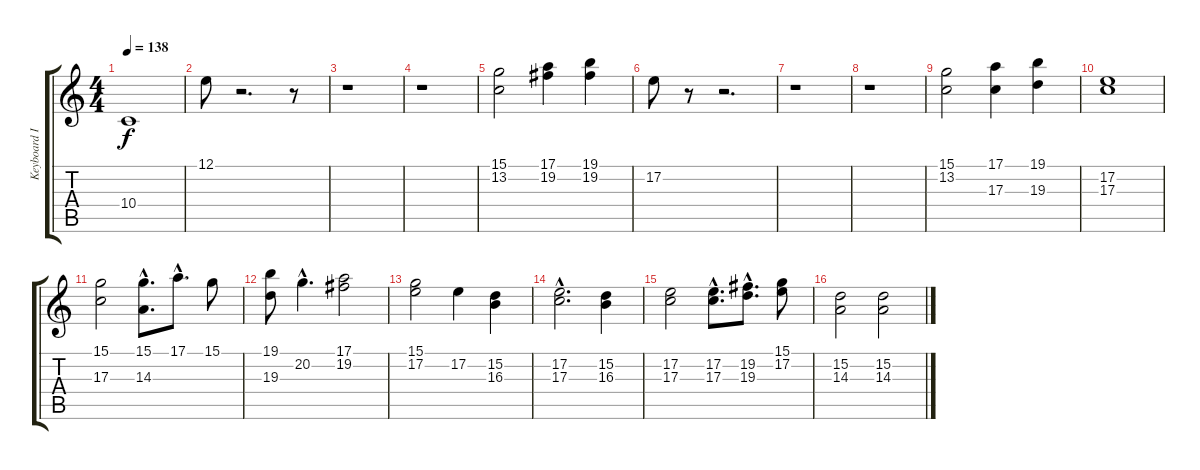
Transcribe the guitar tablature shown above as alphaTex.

\track ("Keyboard I" "Keyboard I") {instrument stringensemble1}
\staff {score tabs}
\tuning (E4 B3 G3 D3 A2 E2) {hide}
\ts (4 4)
\tempo 138
\clef g2
\ks c
10.4.1{dy f} |
12.1.8 r.2{d} r.8 |
r.1 |
r.1 |
(15.1 13.2).2 (17.1 19.2).4 (19.1 19.2).4 |
17.2.8 r.8 r.2{d} |
r.1 |
r.1 |
(15.1 13.2).2 (17.1 17.3).4 (19.1 19.3).4 |
(17.2 17.3).1 |
(15.1 17.3).2 (15.1{hac} 14.3).8{d} 17.1{hac}.8{d} 15.1.8 |
(19.1 19.3).8 20.2{hac}.4{d} (17.1 19.2).2 |
(15.1 17.2).2 17.2.4 (15.2 16.3).4 |
(17.2{hac} 17.3{hac}).2{d} (15.2 16.3).4 |
(17.2 17.3).2 (17.2{hac} 17.3{hac}).8{d} (19.2{hac} 19.3{hac}).8{d} (15.1 17.2).8 |
(15.2 14.3).2 (15.2 14.3).2
